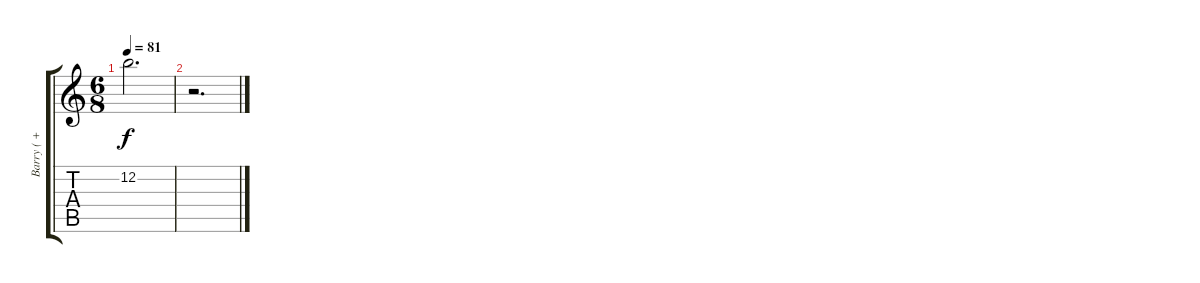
\track ("Barry ( + Vol. Clean )" "Barry ( + ") {instrument electricguitarjazz}
\staff {score tabs}
\tuning (E4 B3 G3 D3 A2 D2) {hide}
\ts (6 8)
\tempo 81
\clef g2
\ks c
12.2{t}.2{d dy f} |
r.2{d}
